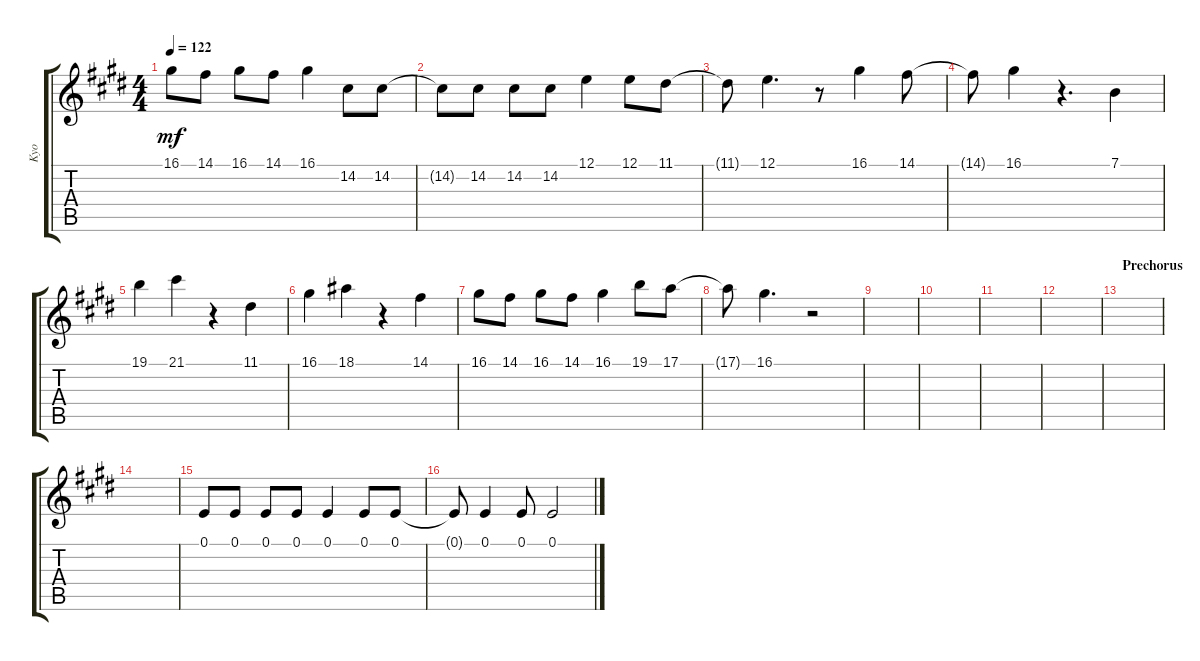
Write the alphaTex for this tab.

\track ("Kyo" "Kyo") {instrument acousticgrandpiano}
\staff {score tabs}
\tuning (E4 B3 G3 D3 A2 E2) {hide}
\ts (4 4)
\tempo 122
\clef g2
\ks c#minor
16.1.8{dy mf} 14.1.8 16.1.8 14.1.8 16.1.4 14.2.8 14.2.8 |
14.2{t}.8 14.2.8 14.2.8 14.2.8 12.1.4 12.1.8 11.1.8 |
11.1{t}.8 12.1.4{d} r.8 16.1.4 14.1.8 |
14.1{t}.8 16.1.4 r.4{d} 7.1.4 |
19.1.4 21.1.4 r.4 11.1.4 |
16.1.4 18.1.4 r.4 14.1.4 |
16.1.8 14.1.8 16.1.8 14.1.8 16.1.4 19.1.8 17.1.8 |
17.1{t}.8 16.1.4{d} r.2 |
|
|
|
|
\section ("" "Prechorus")
|
|
0.1.8 0.1.8 0.1.8 0.1.8 0.1.4 0.1.8 0.1.8 |
0.1{t}.8 0.1.4 0.1.8 0.1.2
